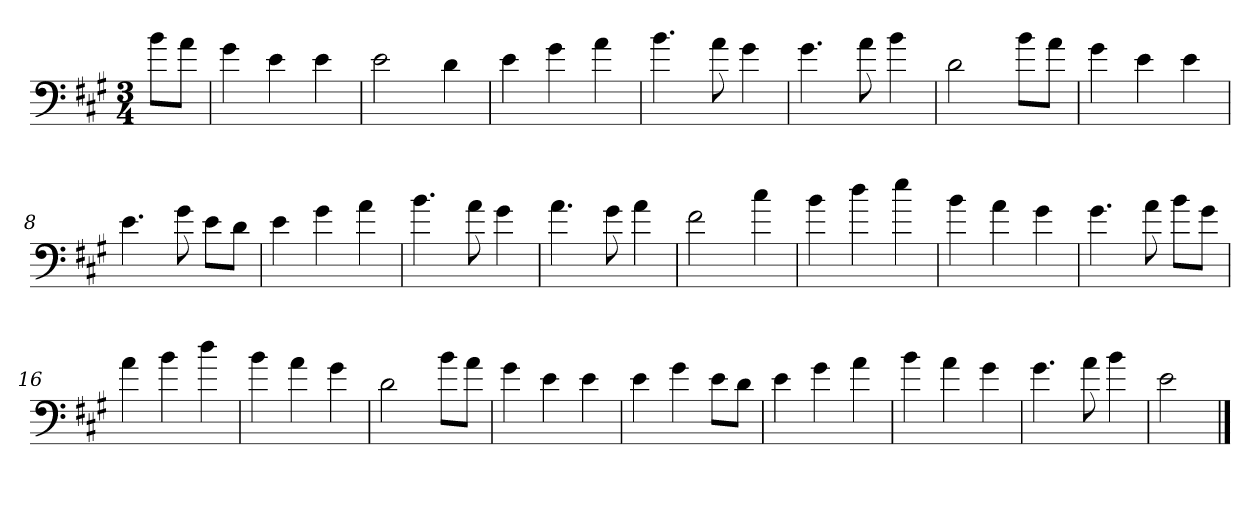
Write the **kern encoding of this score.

**kern
*part1
*staff1
*clefF4
*k[f#c#g#]
*M3/4
=
8b\L
8a\J
=1
4g#
4e
4e
=2
2e
4d
=3
4e
4g#
4a
=4
4.b
8a
4g#
=5
4.g#
8a
4b
=6
2d
8b\L
8a\J
=7
4g#
4e
4e
=8
4.e
8g#
8e\L
8d\J
=9
4e
4g#
4a
=10
4.b
8a
4g#
=11
4.a
8g#
4a
=12
2f#
4cc#
=13
4b
4dd
4ee
=14
4b
4a
4g#
=15
4.g#
8a
8b\L
8g#\J
=16
4a
4b
4dd
=17
4b
4a
4g#
=18
2d
8b\L
8a\J
=19
4g#
4e
4e
=20
4e
4g#
8e\L
8d\J
=21
4e
4g#
4a
=22
4b
4a
4g#
=23
4.g#
8a
4b
=24
2e
==
*-
